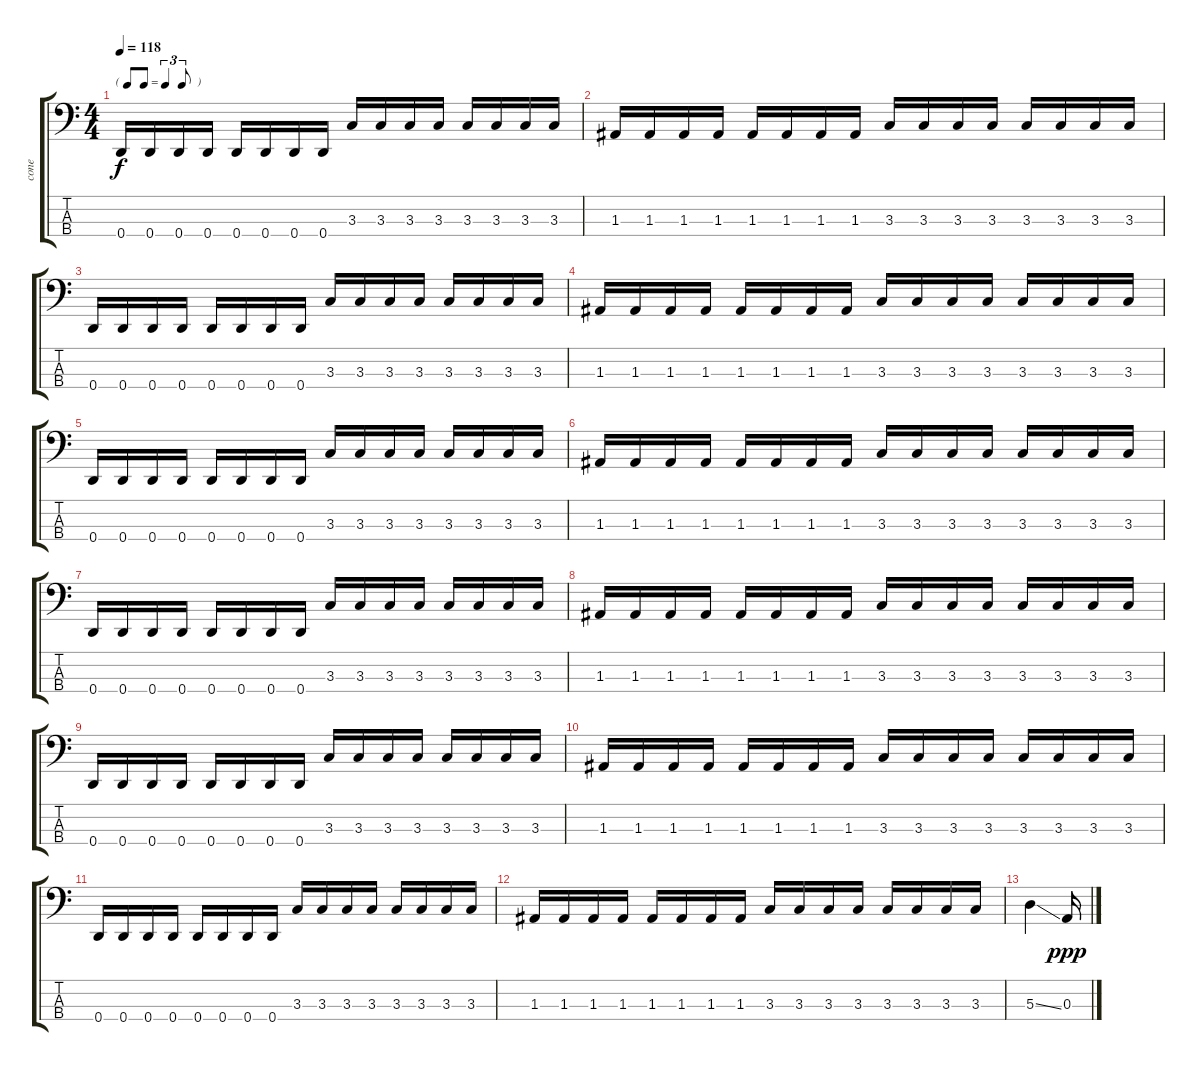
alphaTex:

\track ("cone" "cone") {instrument electricbasspick}
\staff {score tabs}
\tuning (G2 D2 A1 D1) {hide}
\ts (4 4)
\tf triplet8th
\tempo 118
\clef f4
\ks c
0.4.16{dy f} 0.4.16 0.4.16 0.4.16 0.4.16 0.4.16 0.4.16 0.4.16 3.3.16 3.3.16 3.3.16 3.3.16 3.3.16 3.3.16 3.3.16 3.3.16 |
1.3.16 1.3.16 1.3.16 1.3.16 1.3.16 1.3.16 1.3.16 1.3.16 3.3.16 3.3.16 3.3.16 3.3.16 3.3.16 3.3.16 3.3.16 3.3.16 |
0.4.16 0.4.16 0.4.16 0.4.16 0.4.16 0.4.16 0.4.16 0.4.16 3.3.16 3.3.16 3.3.16 3.3.16 3.3.16 3.3.16 3.3.16 3.3.16 |
1.3.16 1.3.16 1.3.16 1.3.16 1.3.16 1.3.16 1.3.16 1.3.16 3.3.16 3.3.16 3.3.16 3.3.16 3.3.16 3.3.16 3.3.16 3.3.16 |
0.4.16 0.4.16 0.4.16 0.4.16 0.4.16 0.4.16 0.4.16 0.4.16 3.3.16 3.3.16 3.3.16 3.3.16 3.3.16 3.3.16 3.3.16 3.3.16 |
1.3.16 1.3.16 1.3.16 1.3.16 1.3.16 1.3.16 1.3.16 1.3.16 3.3.16 3.3.16 3.3.16 3.3.16 3.3.16 3.3.16 3.3.16 3.3.16 |
0.4.16 0.4.16 0.4.16 0.4.16 0.4.16 0.4.16 0.4.16 0.4.16 3.3.16 3.3.16 3.3.16 3.3.16 3.3.16 3.3.16 3.3.16 3.3.16 |
1.3.16 1.3.16 1.3.16 1.3.16 1.3.16 1.3.16 1.3.16 1.3.16 3.3.16 3.3.16 3.3.16 3.3.16 3.3.16 3.3.16 3.3.16 3.3.16 |
0.4.16 0.4.16 0.4.16 0.4.16 0.4.16 0.4.16 0.4.16 0.4.16 3.3.16 3.3.16 3.3.16 3.3.16 3.3.16 3.3.16 3.3.16 3.3.16 |
1.3.16 1.3.16 1.3.16 1.3.16 1.3.16 1.3.16 1.3.16 1.3.16 3.3.16 3.3.16 3.3.16 3.3.16 3.3.16 3.3.16 3.3.16 3.3.16 |
0.4.16 0.4.16 0.4.16 0.4.16 0.4.16 0.4.16 0.4.16 0.4.16 3.3.16 3.3.16 3.3.16 3.3.16 3.3.16 3.3.16 3.3.16 3.3.16 |
1.3.16 1.3.16 1.3.16 1.3.16 1.3.16 1.3.16 1.3.16 1.3.16 3.3.16 3.3.16 3.3.16 3.3.16 3.3.16 3.3.16 3.3.16 3.3.16 |
5.3{ss}.4 0.3.16{dy ppp}
